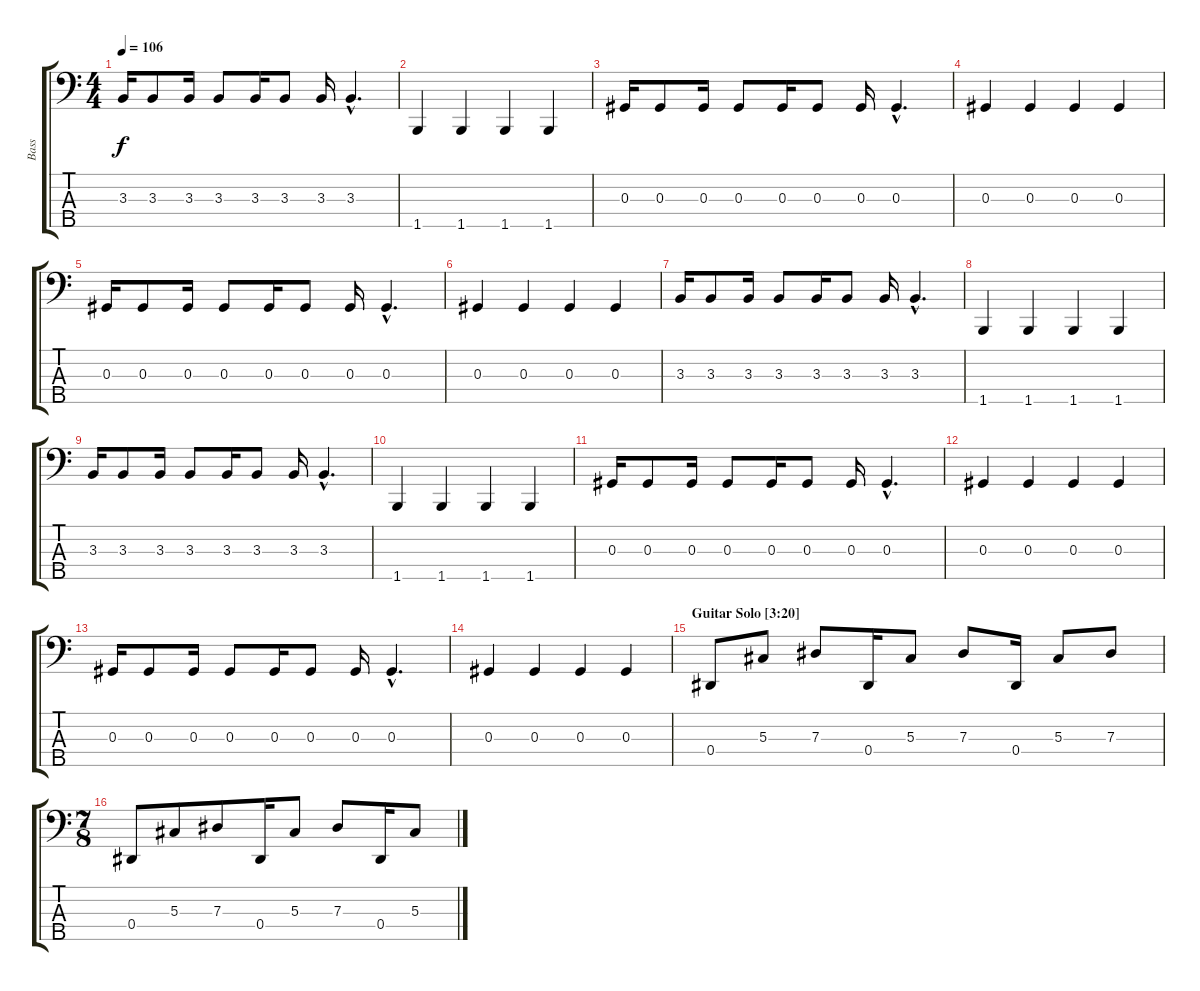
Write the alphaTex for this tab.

\track ("Bass" "Bass") {instrument electricbassfinger}
\staff {score tabs}
\tuning (Gb2 Db2 Ab1 Eb1 Bb0) {hide}
\ts (4 4)
\tempo 106
\clef f4
\ks c
3.3.16{dy f} 3.3.8 3.3.16 3.3.8 3.3.16 3.3.8 3.3.16 3.3{hac}.4{d} |
1.5.4 1.5.4 1.5.4 1.5.4 |
\section ("" "")
0.3.16 0.3.8 0.3.16 0.3.8 0.3.16 0.3.8 0.3.16 0.3{hac}.4{d} |
0.3.4 0.3.4 0.3.4 0.3.4 |
0.3.16 0.3.8 0.3.16 0.3.8 0.3.16 0.3.8 0.3.16 0.3{hac}.4{d} |
0.3.4 0.3.4 0.3.4 0.3.4 |
\section ("" "")
3.3.16 3.3.8 3.3.16 3.3.8 3.3.16 3.3.8 3.3.16 3.3{hac}.4{d} |
1.5.4 1.5.4 1.5.4 1.5.4 |
3.3.16 3.3.8 3.3.16 3.3.8 3.3.16 3.3.8 3.3.16 3.3{hac}.4{d} |
1.5.4 1.5.4 1.5.4 1.5.4 |
\section ("" "")
0.3.16 0.3.8 0.3.16 0.3.8 0.3.16 0.3.8 0.3.16 0.3{hac}.4{d} |
0.3.4 0.3.4 0.3.4 0.3.4 |
0.3.16 0.3.8 0.3.16 0.3.8 0.3.16 0.3.8 0.3.16 0.3{hac}.4{d} |
0.3.4 0.3.4 0.3.4 0.3.4 |
\section ("" "Guitar Solo [3:20]")
0.4.8 5.3.8 7.3.8 0.4.16 5.3.8 7.3.8 0.4.16 5.3.8 7.3.8 |
\ts (7 8)
0.4.8 5.3.8 7.3.8 0.4.16 5.3.8 7.3.8 0.4.16 5.3.8
